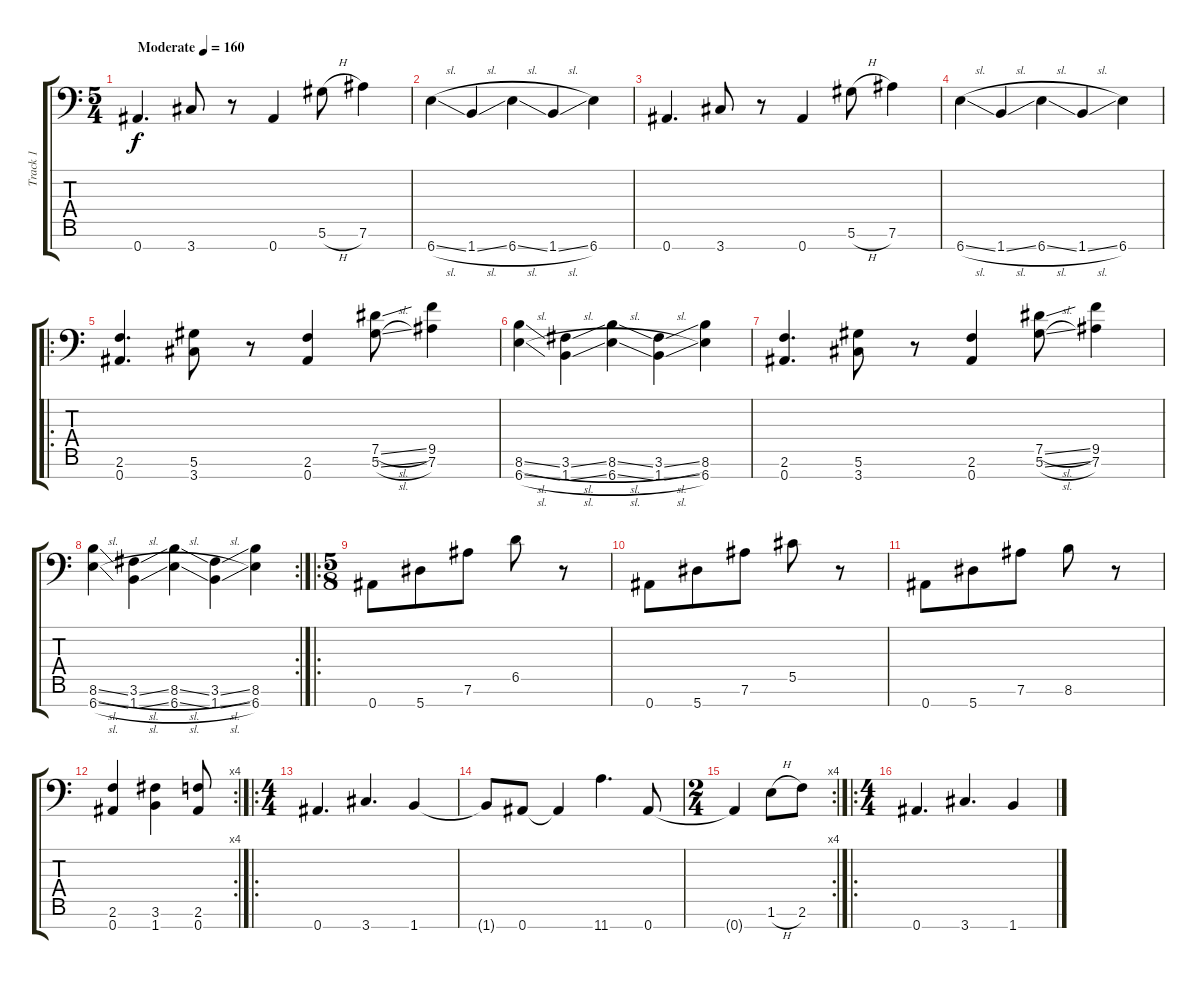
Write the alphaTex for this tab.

\track ("Track 1" "Track 1") {instrument distortionguitar}
\staff {score tabs}
\tuning (Eb4 Bb3 Gb3 Db3 Ab2 Eb2 Bb1) {hide}
\ts (5 4)
\tempo (160 "Moderate")
\clef f4
\ks c
0.7.4{d dy f instrument distortionguitar} 3.7.8 r.8 0.7.4 5.6{h}.8 7.6.4 |
6.7{sl}.4 1.7{sl}.4 6.7{sl}.4 1.7{sl}.4 6.7.4 |
0.7.4{d} 3.7.8 r.8 0.7.4 5.6{h}.8 7.6.4 |
6.7{sl}.4 1.7{sl}.4 6.7{sl}.4 1.7{sl}.4 6.7.4 |
\ro
(2.6 0.7).4{d} (5.6 3.7).8 r.8 (2.6 0.7).4 (7.5{sl} 5.6{sl}).8 (9.5 7.6).4 |
(8.6{sl} 6.7{sl}).4 (3.6{sl} 1.7{sl}).4 (8.6{sl} 6.7{sl}).4 (3.6{sl} 1.7{sl}).4 (8.6 6.7).4 |
(2.6 0.7).4{d} (5.6 3.7).8 r.8 (2.6 0.7).4 (7.5{sl} 5.6{sl}).8 (9.5 7.6).4 |
\rc 2
(8.6{sl} 6.7{sl}).4 (3.6{sl} 1.7{sl}).4 (8.6{sl} 6.7{sl}).4 (3.6{sl} 1.7{sl}).4 (8.6 6.7).4 |
\ro
\ts (5 8)
0.7.8 5.7.8 7.6.8 6.5.8 r.8 |
0.7.8 5.7.8 7.6.8 5.5.8 r.8 |
0.7.8 5.7.8 7.6.8 8.6.8 r.8 |
\rc 4
(2.6 0.7).4 (3.6 1.7).4 (2.6 0.7).8 |
\ro
\ts (4 4)
0.7.4{d} 3.7.4{d} 1.7.4 |
1.7{t}.8 0.7.8 0.7{t}.4 11.7.4{d} 0.7.8 |
\rc 4
\ts (2 4)
0.7{t}.4 1.6{h}.8 2.6.8 |
\ro
\ts (4 4)
0.7.4{d} 3.7.4{d} 1.7.4
